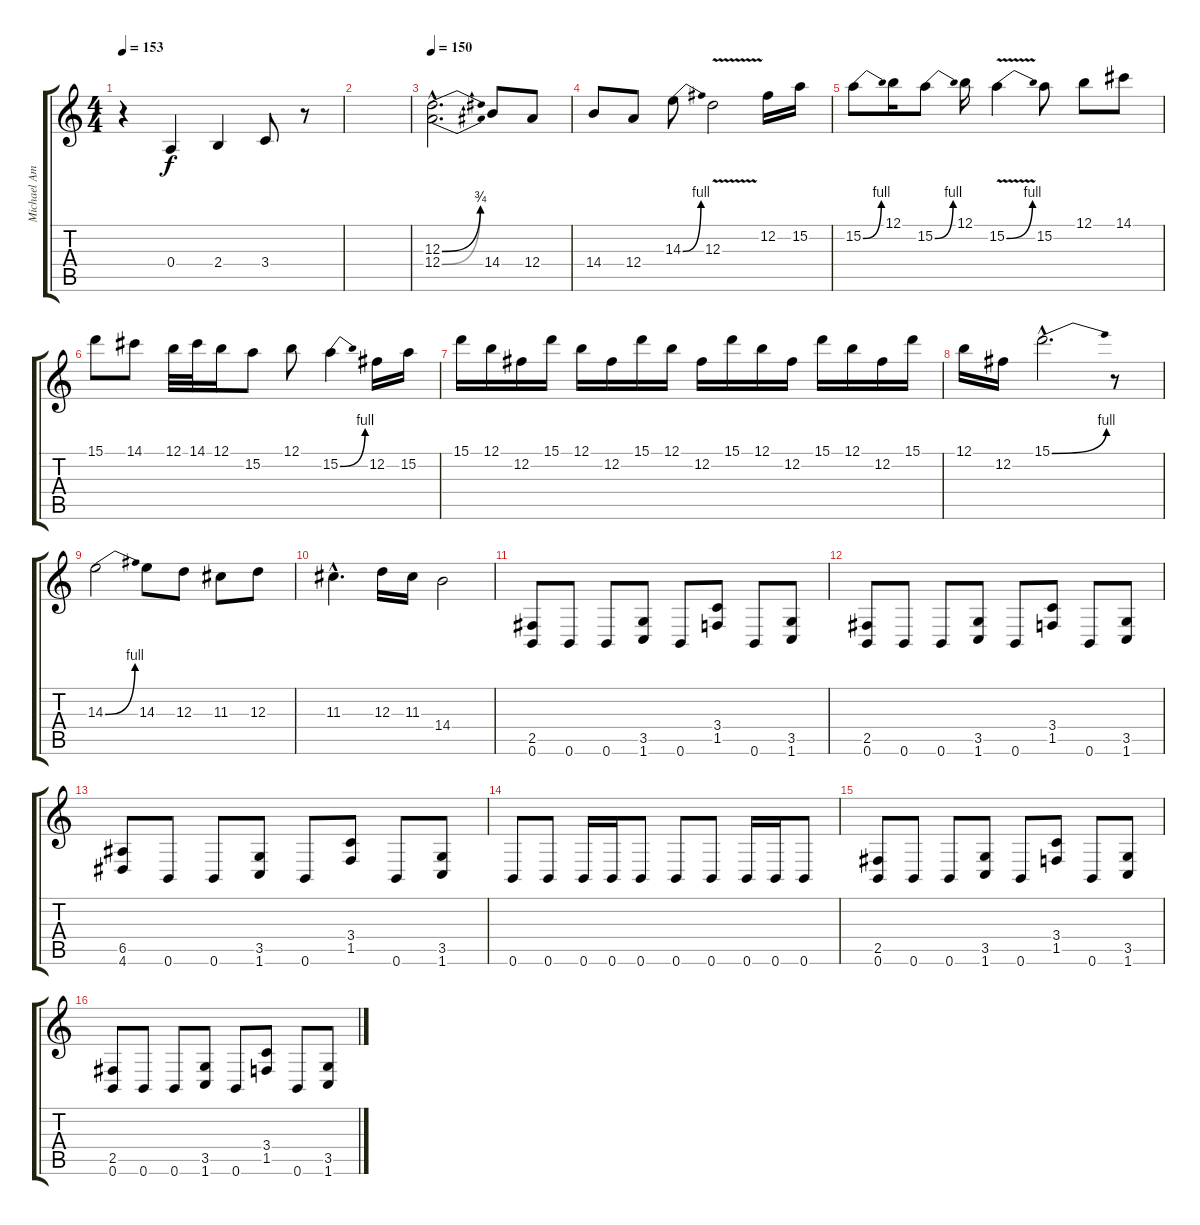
\track ("Michael Amott" "Michael Am") {instrument distortionguitar}
\staff {score tabs}
\tuning (B3 Gb3 D3 A2 E2 B1) {hide}
\ts (4 4)
\tempo 153
\clef g2
\ks c
r.4{dy f} 0.4.4 2.4.4 3.4.8 r.8 |
|
\tempo 150
(12.3{be (bend 0 0 60 3) hac} 12.4{be (bend 0 0 60 3) hac}).2{d} 14.4.8 12.4.8 |
14.4.8 12.4.8 14.3{be (bend 0 0 60 4)}.8 12.3{v}.2 12.2.16 15.2.16 |
15.2{be (bend 0 0 60 4)}.8 12.1.16 15.2{be (bend 0 0 60 4)}.8 12.1.16 15.2{be (bend 0 0 60 4) v}.4 15.2.8 12.1.8 14.1.8 |
15.1.8 14.1.8 12.1.32 14.1.32 12.1.16 15.2.8 12.1.8 15.2{be (bend 0 0 60 4)}.4 12.2.16 15.2.16 |
15.1.16 12.1.16 12.2.16 15.1.16 12.1.16 12.2.16 15.1.16 12.1.16 12.2.16 15.1.16 12.1.16 12.2.16 15.1.16 12.1.16 12.2.16 15.1.16 |
12.1.16 12.2.16 15.1{be (bend 0 0 60 4) hac}.2{d} r.8 |
14.3{be (bend 0 0 60 4)}.2 14.3.8 12.3.8 11.3.8 12.3.8 |
11.3{hac}.4{d} 12.3.16 11.3.16 14.4.2 |
(2.5 0.6).8 0.6.8 0.6.8 (3.5 1.6).8 0.6.8 (3.4 1.5).8 0.6.8 (3.5 1.6).8 |
(2.5 0.6).8 0.6.8 0.6.8 (3.5 1.6).8 0.6.8 (3.4 1.5).8 0.6.8 (3.5 1.6).8 |
(6.5 4.6).8 0.6.8 0.6.8 (3.5 1.6).8 0.6.8 (3.4 1.5).8 0.6.8 (3.5 1.6).8 |
0.6.8 0.6.8 0.6.16 0.6.16 0.6.8 0.6.8 0.6.8 0.6.16 0.6.16 0.6.8 |
(2.5 0.6).8 0.6.8 0.6.8 (3.5 1.6).8 0.6.8 (3.4 1.5).8 0.6.8 (3.5 1.6).8 |
(2.5 0.6).8 0.6.8 0.6.8 (3.5 1.6).8 0.6.8 (3.4 1.5).8 0.6.8 (3.5 1.6).8
